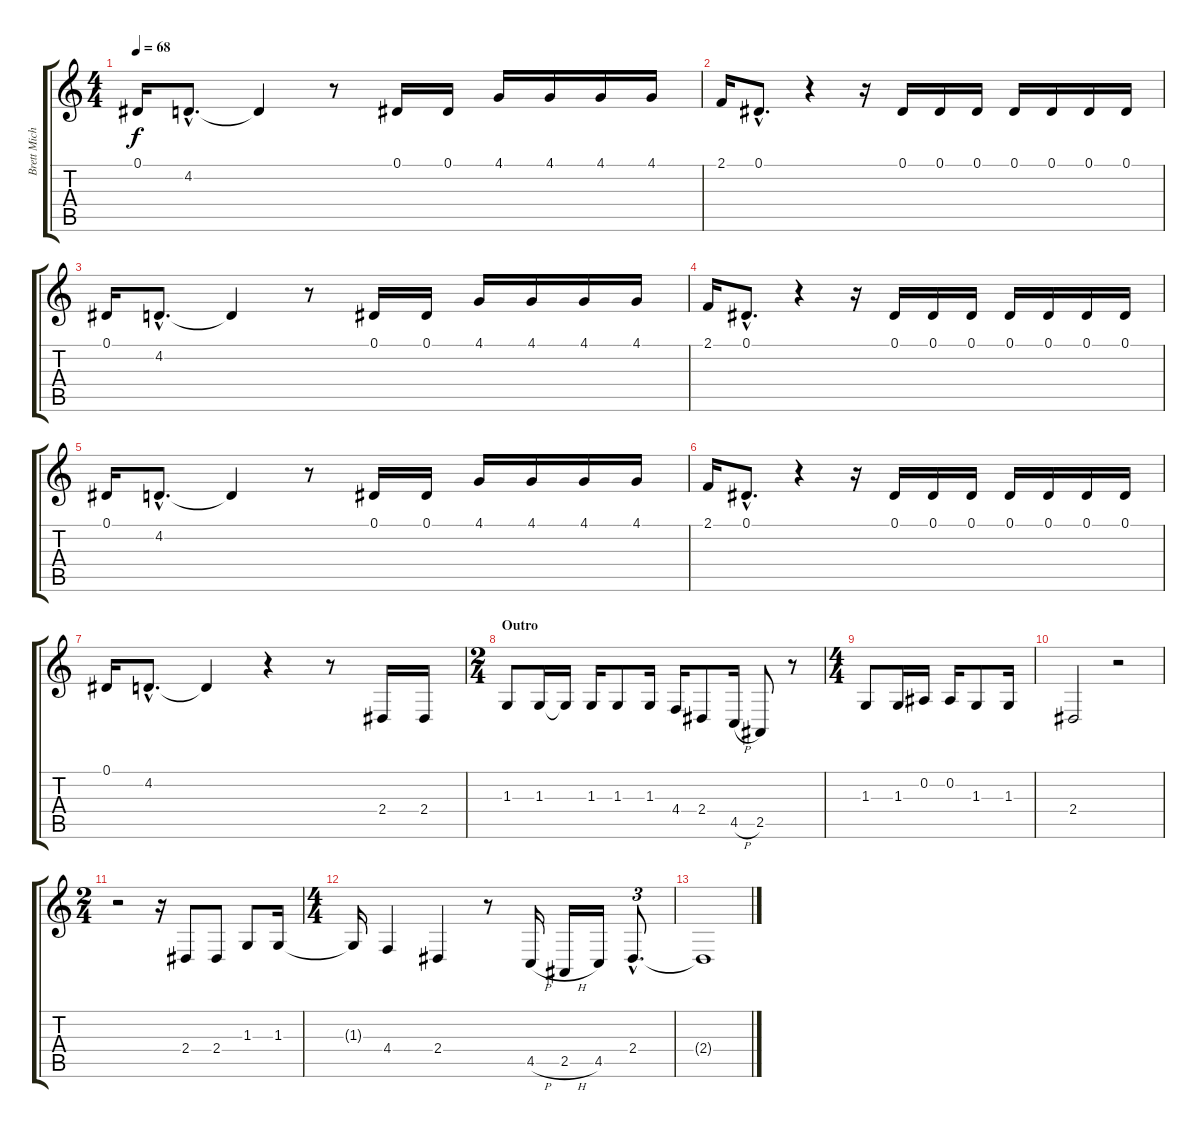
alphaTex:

\track ("Brett Michaels - Vox" "Brett Mich") {instrument fx5brightness}
\staff {score tabs}
\tuning (Eb4 Bb3 Gb3 Db3 Ab2 Eb2) {hide}
\ts (4 4)
\tempo 68
\clef g2
\ks c
0.1.16{dy f} 4.2{hac}.8{d} 4.2{t}.4 r.8 0.1.16 0.1.16 4.1.16 4.1.16 4.1.16 4.1.16 |
2.1.16 0.1{hac}.8{d} r.4 r.16 0.1.16 0.1.16 0.1.16 0.1.16 0.1.16 0.1.16 0.1.16 |
0.1.16 4.2{hac}.8{d} 4.2{t}.4 r.8 0.1.16 0.1.16 4.1.16 4.1.16 4.1.16 4.1.16 |
2.1.16 0.1{hac}.8{d} r.4 r.16 0.1.16 0.1.16 0.1.16 0.1.16 0.1.16 0.1.16 0.1.16 |
0.1.16 4.2{hac}.8{d} 4.2{t}.4 r.8 0.1.16 0.1.16 4.1.16 4.1.16 4.1.16 4.1.16 |
2.1.16 0.1{hac}.8{d} r.4 r.16 0.1.16 0.1.16 0.1.16 0.1.16 0.1.16 0.1.16 0.1.16 |
0.1.16 4.2{hac}.8{d} 4.2{t}.4 r.4 r.8 2.4.16 2.4.16 |
\ts (2 4)
\section ("" "Outro")
1.3.8 1.3.16 1.3{t}.16 1.3.16 1.3.8 1.3.16 4.4.16 2.4.8 4.5{h}.16 2.5.8 r.8 |
\ts (4 4)
1.3.8 1.3.16 0.2.16 0.2.16 1.3.8 1.3.16 |
2.4.2 r.2 |
\ts (2 4)
r.2 r.16 2.4.8 2.4.8 1.3.8 1.3.16 |
\ts (4 4)
1.3{t}.16 4.4.4 2.4.4 r.8 4.5{h}.16 2.5{h}.16 4.5.16 2.4{hac}.8{d tu (3 2)} |
2.4{t}.1
